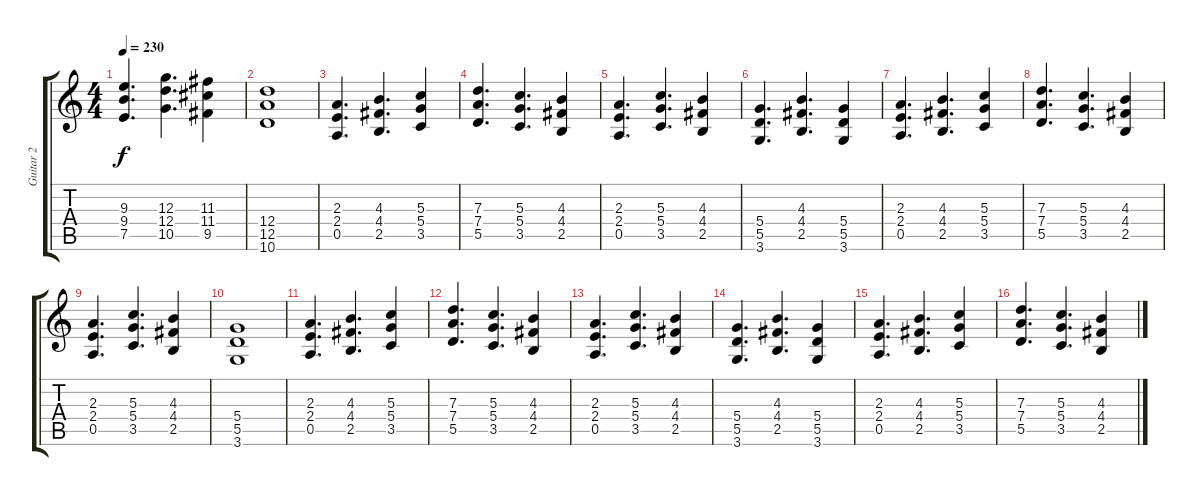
\track ("Guitar 2" "Guitar 2") {instrument distortionguitar}
\staff {score tabs}
\tuning (E4 B3 G3 D3 A2 E2) {hide}
\ts (4 4)
\tempo 230
\clef g2
\ks c
(9.3 9.4 7.5).4{d dy f} (12.3 12.4 10.5).4{d} (11.3 11.4 9.5).4 |
(12.4 12.5 10.6).1 |
(2.3 2.4 0.5).4{d} (4.3 4.4 2.5).4{d} (5.3 5.4 3.5).4 |
(7.3 7.4 5.5).4{d} (5.3 5.4 3.5).4{d} (4.3 4.4 2.5).4 |
(2.3 2.4 0.5).4{d} (5.3 5.4 3.5).4{d} (4.3 4.4 2.5).4 |
(5.4 5.5 3.6).4{d} (4.3 4.4 2.5).4{d} (5.4 5.5 3.6).4 |
(2.3 2.4 0.5).4{d} (4.3 4.4 2.5).4{d} (5.3 5.4 3.5).4 |
(7.3 7.4 5.5).4{d} (5.3 5.4 3.5).4{d} (4.3 4.4 2.5).4 |
(2.3 2.4 0.5).4{d} (5.3 5.4 3.5).4{d} (4.3 4.4 2.5).4 |
(5.4 5.5 3.6).1 |
(2.3 2.4 0.5).4{d} (4.3 4.4 2.5).4{d} (5.3 5.4 3.5).4 |
(7.3 7.4 5.5).4{d} (5.3 5.4 3.5).4{d} (4.3 4.4 2.5).4 |
(2.3 2.4 0.5).4{d} (5.3 5.4 3.5).4{d} (4.3 4.4 2.5).4 |
(5.4 5.5 3.6).4{d} (4.3 4.4 2.5).4{d} (5.4 5.5 3.6).4 |
(2.3 2.4 0.5).4{d} (4.3 4.4 2.5).4{d} (5.3 5.4 3.5).4 |
(7.3 7.4 5.5).4{d} (5.3 5.4 3.5).4{d} (4.3 4.4 2.5).4
